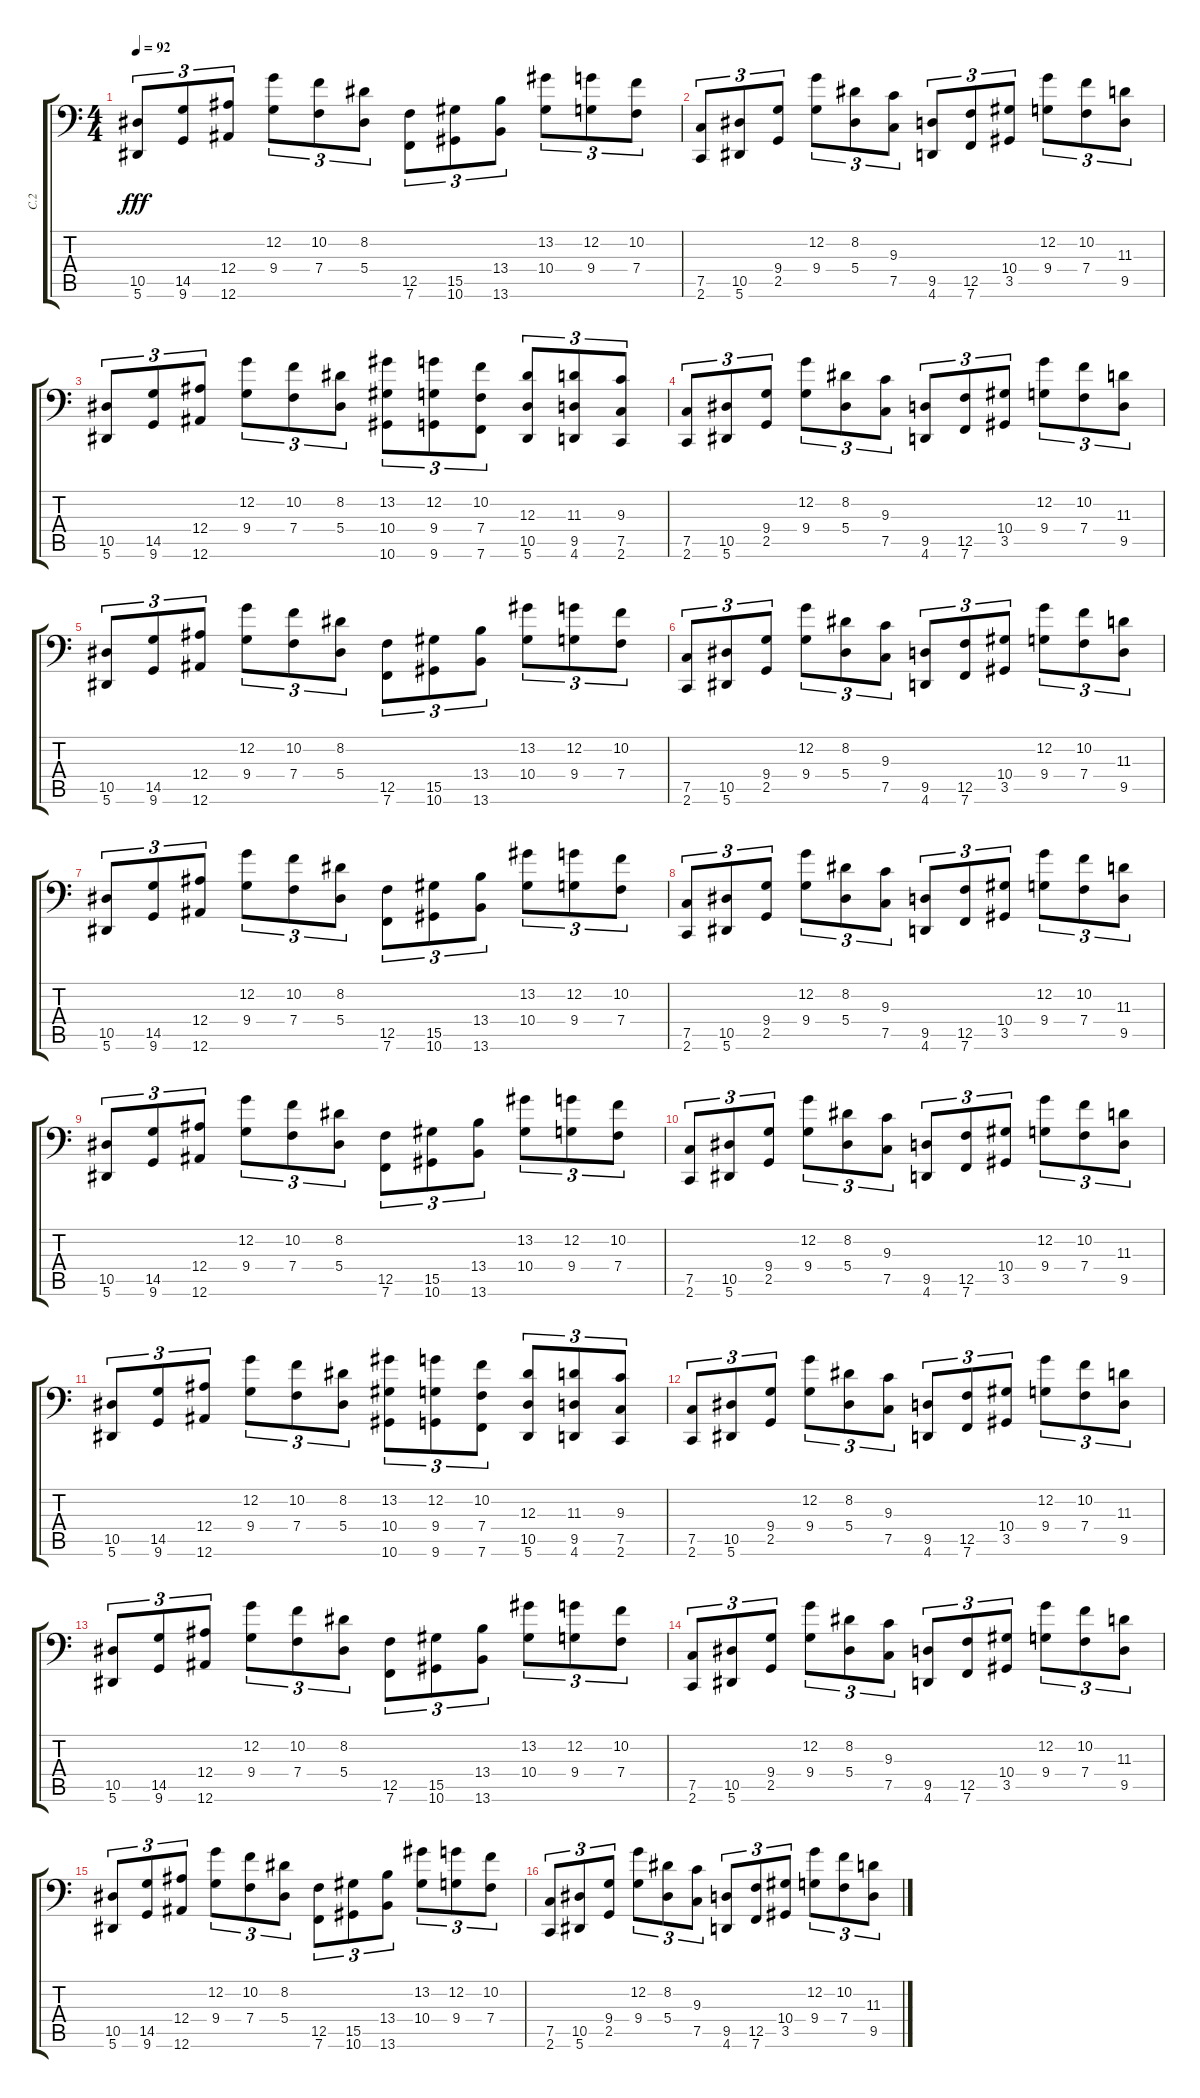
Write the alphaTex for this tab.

\track ("С.2" "С.2") {instrument pad8sweep}
\staff {score tabs}
\tuning (C4 G3 Eb3 Bb2 F2 Bb1) {hide}
\ts (4 4)
\tempo 92
\clef f4
\ks c
(10.5 5.6).8{tu (3 2) dy fff} (14.5 9.6).8{tu (3 2)} (12.4 12.6).8{tu (3 2)} (12.2 9.4).8{tu (3 2)} (10.2 7.4).8{tu (3 2)} (8.2 5.4).8{tu (3 2)} (12.5 7.6).8{tu (3 2)} (15.5 10.6).8{tu (3 2)} (13.4 13.6).8{tu (3 2)} (13.2 10.4).8{tu (3 2)} (12.2 9.4).8{tu (3 2)} (10.2 7.4).8{tu (3 2)} |
(7.5 2.6).8{tu (3 2)} (10.5 5.6).8{tu (3 2)} (9.4 2.5).8{tu (3 2)} (12.2 9.4).8{tu (3 2)} (8.2 5.4).8{tu (3 2)} (9.3 7.5).8{tu (3 2)} (9.5 4.6).8{tu (3 2)} (12.5 7.6).8{tu (3 2)} (10.4 3.5).8{tu (3 2)} (12.2 9.4).8{tu (3 2)} (10.2 7.4).8{tu (3 2)} (11.3 9.5).8{tu (3 2)} |
(10.5 5.6).8{tu (3 2)} (14.5 9.6).8{tu (3 2)} (12.4 12.6).8{tu (3 2)} (12.2 9.4).8{tu (3 2)} (10.2 7.4).8{tu (3 2)} (8.2 5.4).8{tu (3 2)} (13.2 10.4 10.6).8{tu (3 2)} (12.2 9.4 9.6).8{tu (3 2)} (10.2 7.4 7.6).8{tu (3 2)} (12.3 10.5 5.6).8{tu (3 2)} (11.3 9.5 4.6).8{tu (3 2)} (9.3 7.5 2.6).8{tu (3 2)} |
(7.5 2.6).8{tu (3 2)} (10.5 5.6).8{tu (3 2)} (9.4 2.5).8{tu (3 2)} (12.2 9.4).8{tu (3 2)} (8.2 5.4).8{tu (3 2)} (9.3 7.5).8{tu (3 2)} (9.5 4.6).8{tu (3 2)} (12.5 7.6).8{tu (3 2)} (10.4 3.5).8{tu (3 2)} (12.2 9.4).8{tu (3 2)} (10.2 7.4).8{tu (3 2)} (11.3 9.5).8{tu (3 2)} |
(10.5 5.6).8{tu (3 2)} (14.5 9.6).8{tu (3 2)} (12.4 12.6).8{tu (3 2)} (12.2 9.4).8{tu (3 2)} (10.2 7.4).8{tu (3 2)} (8.2 5.4).8{tu (3 2)} (12.5 7.6).8{tu (3 2)} (15.5 10.6).8{tu (3 2)} (13.4 13.6).8{tu (3 2)} (13.2 10.4).8{tu (3 2)} (12.2 9.4).8{tu (3 2)} (10.2 7.4).8{tu (3 2)} |
(7.5 2.6).8{tu (3 2)} (10.5 5.6).8{tu (3 2)} (9.4 2.5).8{tu (3 2)} (12.2 9.4).8{tu (3 2)} (8.2 5.4).8{tu (3 2)} (9.3 7.5).8{tu (3 2)} (9.5 4.6).8{tu (3 2)} (12.5 7.6).8{tu (3 2)} (10.4 3.5).8{tu (3 2)} (12.2 9.4).8{tu (3 2)} (10.2 7.4).8{tu (3 2)} (11.3 9.5).8{tu (3 2)} |
(10.5 5.6).8{tu (3 2)} (14.5 9.6).8{tu (3 2)} (12.4 12.6).8{tu (3 2)} (12.2 9.4).8{tu (3 2)} (10.2 7.4).8{tu (3 2)} (8.2 5.4).8{tu (3 2)} (12.5 7.6).8{tu (3 2)} (15.5 10.6).8{tu (3 2)} (13.4 13.6).8{tu (3 2)} (13.2 10.4).8{tu (3 2)} (12.2 9.4).8{tu (3 2)} (10.2 7.4).8{tu (3 2)} |
(7.5 2.6).8{tu (3 2)} (10.5 5.6).8{tu (3 2)} (9.4 2.5).8{tu (3 2)} (12.2 9.4).8{tu (3 2)} (8.2 5.4).8{tu (3 2)} (9.3 7.5).8{tu (3 2)} (9.5 4.6).8{tu (3 2)} (12.5 7.6).8{tu (3 2)} (10.4 3.5).8{tu (3 2)} (12.2 9.4).8{tu (3 2)} (10.2 7.4).8{tu (3 2)} (11.3 9.5).8{tu (3 2)} |
(10.5 5.6).8{tu (3 2)} (14.5 9.6).8{tu (3 2)} (12.4 12.6).8{tu (3 2)} (12.2 9.4).8{tu (3 2)} (10.2 7.4).8{tu (3 2)} (8.2 5.4).8{tu (3 2)} (12.5 7.6).8{tu (3 2)} (15.5 10.6).8{tu (3 2)} (13.4 13.6).8{tu (3 2)} (13.2 10.4).8{tu (3 2)} (12.2 9.4).8{tu (3 2)} (10.2 7.4).8{tu (3 2)} |
(7.5 2.6).8{tu (3 2)} (10.5 5.6).8{tu (3 2)} (9.4 2.5).8{tu (3 2)} (12.2 9.4).8{tu (3 2)} (8.2 5.4).8{tu (3 2)} (9.3 7.5).8{tu (3 2)} (9.5 4.6).8{tu (3 2)} (12.5 7.6).8{tu (3 2)} (10.4 3.5).8{tu (3 2)} (12.2 9.4).8{tu (3 2)} (10.2 7.4).8{tu (3 2)} (11.3 9.5).8{tu (3 2)} |
(10.5 5.6).8{tu (3 2)} (14.5 9.6).8{tu (3 2)} (12.4 12.6).8{tu (3 2)} (12.2 9.4).8{tu (3 2)} (10.2 7.4).8{tu (3 2)} (8.2 5.4).8{tu (3 2)} (13.2 10.4 10.6).8{tu (3 2)} (12.2 9.4 9.6).8{tu (3 2)} (10.2 7.4 7.6).8{tu (3 2)} (12.3 10.5 5.6).8{tu (3 2)} (11.3 9.5 4.6).8{tu (3 2)} (9.3 7.5 2.6).8{tu (3 2)} |
(7.5 2.6).8{tu (3 2)} (10.5 5.6).8{tu (3 2)} (9.4 2.5).8{tu (3 2)} (12.2 9.4).8{tu (3 2)} (8.2 5.4).8{tu (3 2)} (9.3 7.5).8{tu (3 2)} (9.5 4.6).8{tu (3 2)} (12.5 7.6).8{tu (3 2)} (10.4 3.5).8{tu (3 2)} (12.2 9.4).8{tu (3 2)} (10.2 7.4).8{tu (3 2)} (11.3 9.5).8{tu (3 2)} |
(10.5 5.6).8{tu (3 2)} (14.5 9.6).8{tu (3 2)} (12.4 12.6).8{tu (3 2)} (12.2 9.4).8{tu (3 2)} (10.2 7.4).8{tu (3 2)} (8.2 5.4).8{tu (3 2)} (12.5 7.6).8{tu (3 2)} (15.5 10.6).8{tu (3 2)} (13.4 13.6).8{tu (3 2)} (13.2 10.4).8{tu (3 2)} (12.2 9.4).8{tu (3 2)} (10.2 7.4).8{tu (3 2)} |
(7.5 2.6).8{tu (3 2)} (10.5 5.6).8{tu (3 2)} (9.4 2.5).8{tu (3 2)} (12.2 9.4).8{tu (3 2)} (8.2 5.4).8{tu (3 2)} (9.3 7.5).8{tu (3 2)} (9.5 4.6).8{tu (3 2)} (12.5 7.6).8{tu (3 2)} (10.4 3.5).8{tu (3 2)} (12.2 9.4).8{tu (3 2)} (10.2 7.4).8{tu (3 2)} (11.3 9.5).8{tu (3 2)} |
(10.5 5.6).8{tu (3 2)} (14.5 9.6).8{tu (3 2)} (12.4 12.6).8{tu (3 2)} (12.2 9.4).8{tu (3 2)} (10.2 7.4).8{tu (3 2)} (8.2 5.4).8{tu (3 2)} (12.5 7.6).8{tu (3 2)} (15.5 10.6).8{tu (3 2)} (13.4 13.6).8{tu (3 2)} (13.2 10.4).8{tu (3 2)} (12.2 9.4).8{tu (3 2)} (10.2 7.4).8{tu (3 2)} |
(7.5 2.6).8{tu (3 2)} (10.5 5.6).8{tu (3 2)} (9.4 2.5).8{tu (3 2)} (12.2 9.4).8{tu (3 2)} (8.2 5.4).8{tu (3 2)} (9.3 7.5).8{tu (3 2)} (9.5 4.6).8{tu (3 2)} (12.5 7.6).8{tu (3 2)} (10.4 3.5).8{tu (3 2)} (12.2 9.4).8{tu (3 2)} (10.2 7.4).8{tu (3 2)} (11.3 9.5).8{tu (3 2)}
